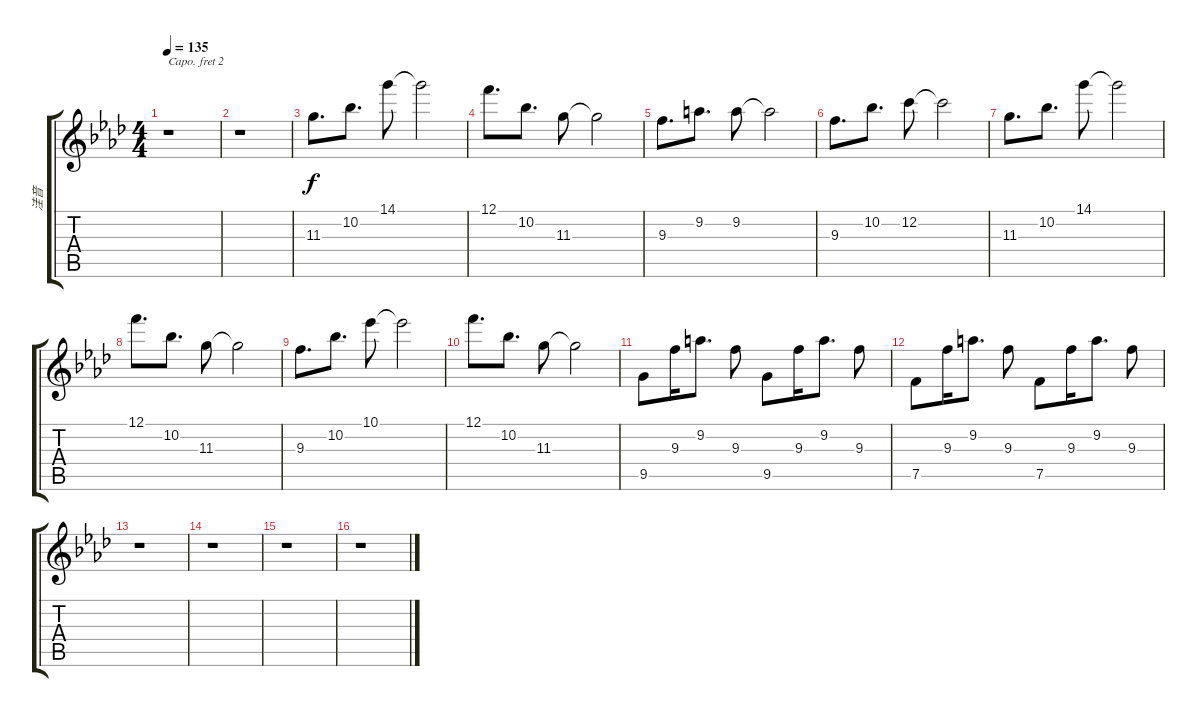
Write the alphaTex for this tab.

\track ("洼音" "洼音") {instrument electricguitarclean}
\staff {score tabs}
\capo 2
\tuning (Eb4 Bb3 Gb3 Db3 Ab2 Eb2) {hide}
\ts (4 4)
\tempo 135
\clef g2
\ks ab
r.1{dy f} |
r.1 |
11.3.8{d} 10.2.8{d} 14.1.8 14.1{t}.2 |
12.1.8{d} 10.2.8{d} 11.3.8 11.3{t}.2 |
9.3.8{d} 9.2.8{d} 9.2.8 9.2{t}.2 |
9.3.8{d} 10.2.8{d} 12.2.8 12.2{t}.2 |
11.3.8{d} 10.2.8{d} 14.1.8 14.1{t}.2 |
12.1.8{d} 10.2.8{d} 11.3.8 11.3{t}.2 |
9.3.8{d} 10.2.8{d} 10.1.8 10.1{t}.2 |
12.1.8{d} 10.2.8{d} 11.3.8 11.3{t}.2 |
9.5.8 9.3.16 9.2.8{d} 9.3.8 9.5.8 9.3.16 9.2.8{d} 9.3.8 |
7.5.8 9.3.16 9.2.8{d} 9.3.8 7.5.8 9.3.16 9.2.8{d} 9.3.8 |
r.1 |
r.1 |
r.1 |
r.1
